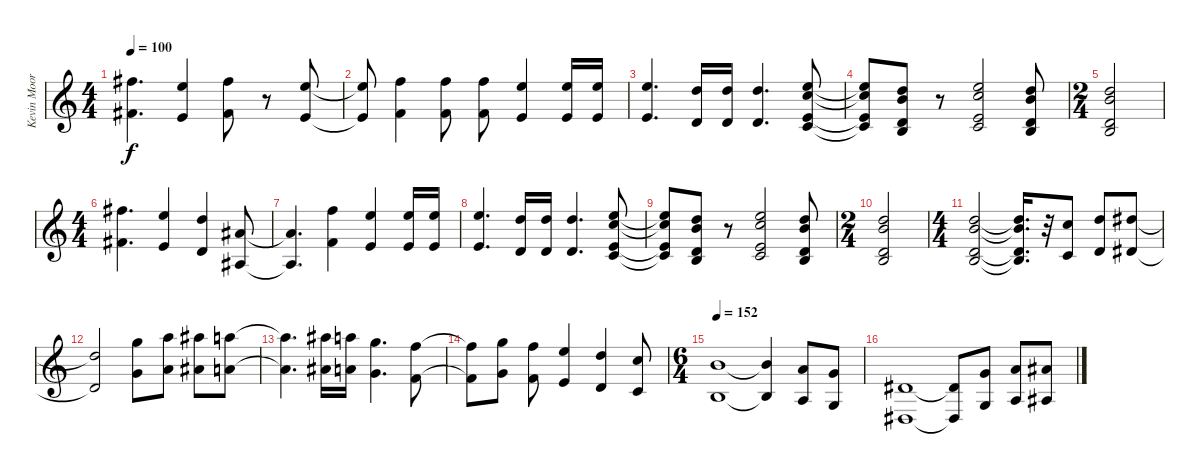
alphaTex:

\track ("Kevin Moore (Keyboard)" "Kevin Moor") {instrument drawbarorgan}
\staff {score}
\tuning (E5 B4 G4 D4 A3 D3) {hide}
\ts (4 4)
\tempo 100
\clef g2
\ks c
(7.2 4.4).4{d dy f volume 13 instrument stringensemble1} (5.2 2.4).4 (7.2 4.4).8 r.8 (5.2 2.4).8 |
(5.2{t} 2.4{t}).8 (6.2 3.4).4 (6.2 3.4).8 (6.2 3.4).8 (5.2 2.4).4 (5.2 2.4).16 (5.2 2.4).16 |
(5.2 2.4).4{d} (3.2 0.4).16 (3.2 0.4).16 (3.2 0.4).4{d} (5.2 5.3 2.4 3.5).8 |
(5.2{t} 5.3{t} 2.4{t} 3.5{t}).8 (3.2 4.3 0.4 2.5).8 r.8 (5.2 5.3 2.4 3.5).2 (3.2 4.3 0.4 2.5).8 |
\ts (2 4)
(3.2 4.3 0.4 2.5).2 |
\ts (4 4)
(7.2 4.4).4{d} (5.2 2.4).4 (3.2 0.4).4 (3.3 1.5).8 |
(3.3{t} 1.5{t}).4{d} (6.2 3.4).4 (5.2 2.4).4 (5.2 2.4).16 (5.2 2.4).16 |
(5.2 2.4).4{d} (3.2 0.4).16 (3.2 0.4).16 (3.2 0.4).4{d} (5.2 5.3 2.4 3.5).8 |
(5.2{t} 5.3{t} 2.4{t} 3.5{t}).8 (3.2 4.3 0.4 2.5).8 r.8 (5.2 5.3 2.4 3.5).2 (3.2 4.3 0.4 2.5).8 |
\ts (2 4)
(3.2 4.3 0.4 2.5).2 |
\ts (4 4)
(3.2 4.3 0.4 2.5).2 (3.2{t} 4.3{t} 0.4{t} 2.5{t}).16{d} r.32 (5.3 3.5).8 (3.2 0.4).8 (4.2 1.4).8 |
(4.2{t} 1.4{t}).2 (3.1 0.3).8 (5.1 2.3).8 (6.1 3.3).8 (5.1 2.3).8 |
(5.1{t} 2.3{t}).4{d} (6.1 3.3).16 (5.1 2.3).16 (3.1 0.3).4{d} (6.2 3.4).8 |
(6.2{t} 3.4{t}).8 (3.1 0.3).8 (6.2 3.4).8 (5.2 2.4).4 (3.2 0.4).4 (5.3 3.5).8 |
\ts (6 4)
\tempo 152
(4.3 2.5).1 (4.3{t} 2.5{t}).4 (2.3 0.5).8 (5.4 5.6).8 |
(1.4 1.6).1 (1.4{t} 1.6{t}).8 (5.4 5.6).8 (2.3 0.5).8 (3.3 1.5).8
